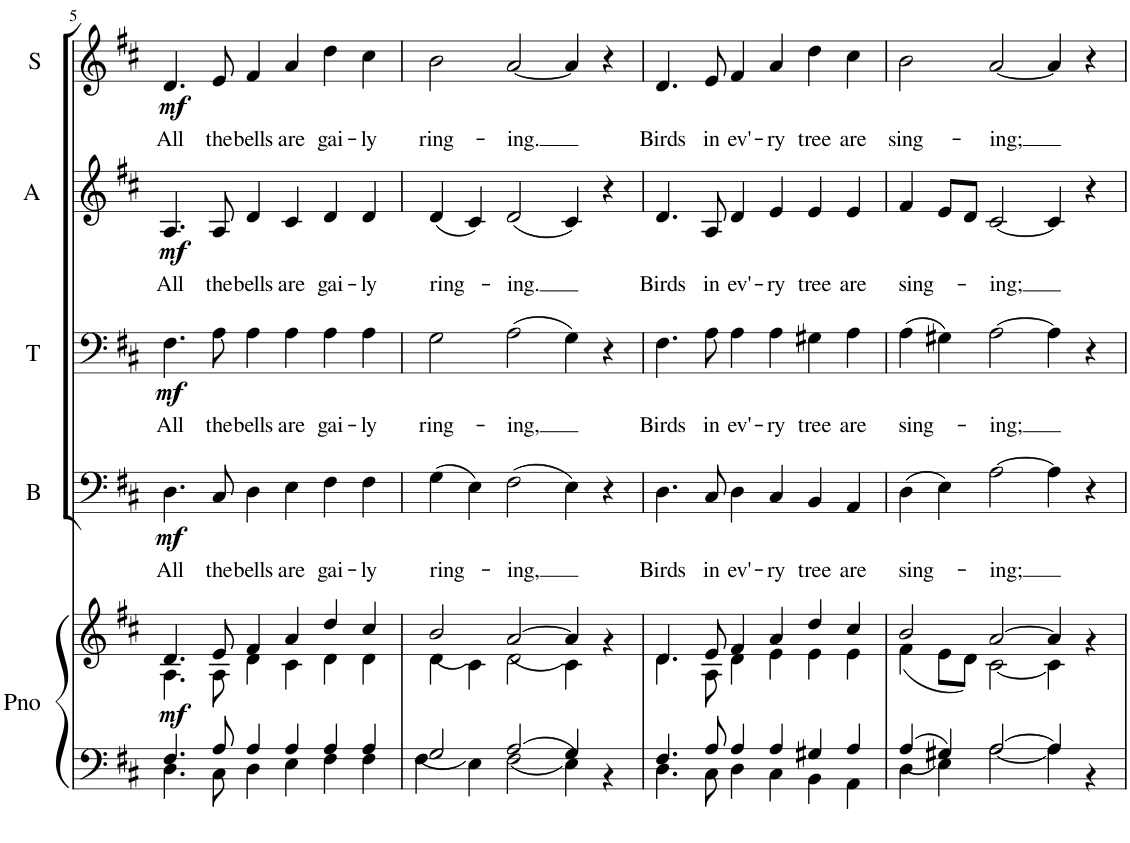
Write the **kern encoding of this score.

**kern	**kern	**dynam	**kern	**text	**dynam	**kern	**text	**dynam	**kern	**text	**dynam	**kern	**text	**dynam
*part5	*part5	*part5	*part4	*part4	*part4	*part3	*part3	*part3	*part2	*part2	*part2	*part1	*part1	*part1
*staff6	*staff5	*staff5/6	*staff4	*staff4	*staff4	*staff3	*staff3	*staff3	*staff2	*staff2	*staff2	*staff1	*staff1	*staff1
*I"Piano	*	*	*I"Bass	*	*	*I"Tenor	*	*	*I"Alto	*	*	*I"Soprano	*	*
*I'Pno	*	*	*I'B	*	*	*I'T	*	*	*I'A	*	*	*I'S	*	*
!!LO:PB:g=z
*clefF4	*clefG2	*	*clefF4	*	*	*clefF4	*	*	*clefG2	*	*	*clefG2	*	*
*k[f#c#]	*k[f#c#]	*	*k[f#c#]	*	*	*k[f#c#]	*	*	*k[f#c#]	*	*	*k[f#c#]	*	*
*M3/2	*M3/2	*	*M3/2	*	*	*M3/2	*	*	*M3/2	*	*	*M3/2	*	*
=5	=5	=5	=5	=5	=5	=5	=5	=5	=5	=5	=5	=5	=5	=5
*^	*^	*	*	*	*	*	*	*	*	*	*	*	*	*
!	!	!	!	!LO:DY:b	!	!LO:LY:b	!LO:DY:b	!	!LO:LY:b	!LO:DY:b	!	!LO:LY:b	!LO:DY:b	!	!LO:LY:b	!LO:DY:b
4.F#/	4.D\	4.d/	4.A\	mf	4.D\	All	mf	4.F#\	All	mf	4.A/	All	mf	4.d/	All	mf
!	!	!	!	!	!	!LO:LY:b	!	!	!LO:LY:b	!	!	!LO:LY:b	!	!	!LO:LY:b	!
8A/	8C#\	8e/	8A\	.	8C#/	the	.	8A\	the	.	8A/	the	.	8e/	the	.
!	!	!	!	!	!	!LO:LY:b	!	!	!LO:LY:b	!	!	!LO:LY:b	!	!	!LO:LY:b	!
4A/	4D\	4f#/	4d\	.	4D\	bells	.	4A\	bells	.	4d/	bells	.	4f#/	bells	.
!	!	!	!	!	!	!LO:LY:b	!	!	!LO:LY:b	!	!	!LO:LY:b	!	!	!LO:LY:b	!
4A/	4E\	4a/	4c#\	.	4E\	are	.	4A\	are	.	4c#/	are	.	4a/	are	.
!	!	!	!	!	!	!LO:LY:b	!	!	!LO:LY:b	!	!	!LO:LY:b	!	!	!LO:LY:b	!
4A/	4F#\	4dd/	4d\	.	4F#\	gai-	.	4A\	gai-	.	4d/	gai-	.	4dd\	gai-	.
!	!	!	!	!	!	!LO:LY:b	!	!	!LO:LY:b	!	!	!LO:LY:b	!	!	!LO:LY:b	!
4A/	4F#\	4cc#/	4d\	.	4F#\	-ly	.	4A\	-ly	.	4d/	-ly	.	4cc#\	-ly	.
=6	=6	=6	=6	=6	=6	=6	=6	=6	=6	=6	=6	=6	=6	=6	=6	=6
!	!	!	!	!	!	!LO:LY:b	!	!	!LO:LY:b	!	!	!LO:LY:b	!	!	!LO:LY:b	!
2G/	4G\	2b/	(4d\	.	(4G\	ring-	.	2G\	ring-	.	(4d/	ring-	.	2b\	ring-	.
.	4E\	.	4c#\)	.	4E\)	.	.	.	.	.	4c#/)	.	.	.	.	.
!	!	!	!	!	!	!LO:LY:b	!	!	!LO:LY:b	!	!	!LO:LY:b	!	!	!LO:LY:b	!
2A/	2F#\	[2a/	(2d\	.	(2F#\	-ing,	.	(2A\	-ing,	.	(2d/	-ing.	.	[2a/	-ing.	.
4G/	4E\	4a/]	4c#\)	.	4E\)	.	.	4G\)	.	.	4c#/)	.	.	4a/]	.	.
4ryy	4r	4ryy	4r	.	4r	.	.	4r	.	.	4r	.	.	4r	.	.
=7	=7	=7	=7	=7	=7	=7	=7	=7	=7	=7	=7	=7	=7	=7	=7	=7
!	!	!	!	!	!	!LO:LY:b	!	!	!LO:LY:b	!	!	!LO:LY:b	!	!	!LO:LY:b	!
4.F#/	4.D\	4.d/	4.d\	.	4.D\	Birds	.	4.F#\	Birds	.	4.d/	Birds	.	4.d/	Birds	.
!	!	!	!	!	!	!LO:LY:b	!	!	!LO:LY:b	!	!	!LO:LY:b	!	!	!LO:LY:b	!
8A/	8C#\	8e/	8A\	.	8C#/	in	.	8A\	in	.	8A/	in	.	8e/	in	.
!	!	!	!	!	!	!LO:LY:b	!	!	!LO:LY:b	!	!	!LO:LY:b	!	!	!LO:LY:b	!
4A/	4D\	4f#/	4d\	.	4D\	ev'-	.	4A\	ev'-	.	4d/	ev'-	.	4f#/	ev'-	.
!	!	!	!	!	!	!LO:LY:b	!	!	!LO:LY:b	!	!	!LO:LY:b	!	!	!LO:LY:b	!
4A/	4C#\	4a/	4e\	.	4C#/	-ry	.	4A\	-ry	.	4e/	-ry	.	4a/	-ry	.
!	!	!	!	!	!	!LO:LY:b	!	!	!LO:LY:b	!	!	!LO:LY:b	!	!	!LO:LY:b	!
4G#X/	4BB\	4dd/	4e\	.	4BB/	tree	.	4G#X\	tree	.	4e/	tree	.	4dd\	tree	.
!	!	!	!	!	!	!LO:LY:b	!	!	!LO:LY:b	!	!	!LO:LY:b	!	!	!LO:LY:b	!
4A/	4AA\	4cc#/	4e\	.	4AA/	are	.	4A\	are	.	4e/	are	.	4cc#\	are	.
=8	=8	=8	=8	=8	=8	=8	=8	=8	=8	=8	=8	=8	=8	=8	=8	=8
!	!	!	!	!	!	!LO:LY:b	!	!	!LO:LY:b	!	!	!LO:LY:b	!	!	!LO:LY:b	!
4A/	4D\	2b/	(4f#\	.	(4D\	sing-	.	(4A\	sing-	.	4f#/	sing-	.	2b\	sing-	.
4G#X/	4E\	.	8e\L	.	4E\)	.	.	4G#X\)	.	.	8e/L	.	.	.	.	.
.	.	.	8d\J)	.	.	.	.	.	.	.	8d/J	.	.	.	.	.
!	!	!	!	!	!	!LO:LY:b	!	!	!LO:LY:b	!	!	!LO:LY:b	!	!	!LO:LY:b	!
[2A/	[2A\	[2a/	[2c#\	.	[2A\	-ing;	.	[2A\	-ing;	.	[2c#/	-ing;	.	[2a/	-ing;	.
4A/]	4A\]	4a/]	4c#\]	.	4A\]	.	.	4A\]	.	.	4c#/]	.	.	4a/]	.	.
4ryy	4r	4ryy	4r	.	4r	.	.	4r	.	.	4r	.	.	4r	.	.
*v	*v	*	*	*	*	*	*	*	*	*	*	*	*	*	*	*
*	*v	*v	*	*	*	*	*	*	*	*	*	*	*	*	*
=	=	=	=	=	=	=	=	=	=	=	=	=	=	=
*-	*-	*-	*-	*-	*-	*-	*-	*-	*-	*-	*-	*-	*-	*-
